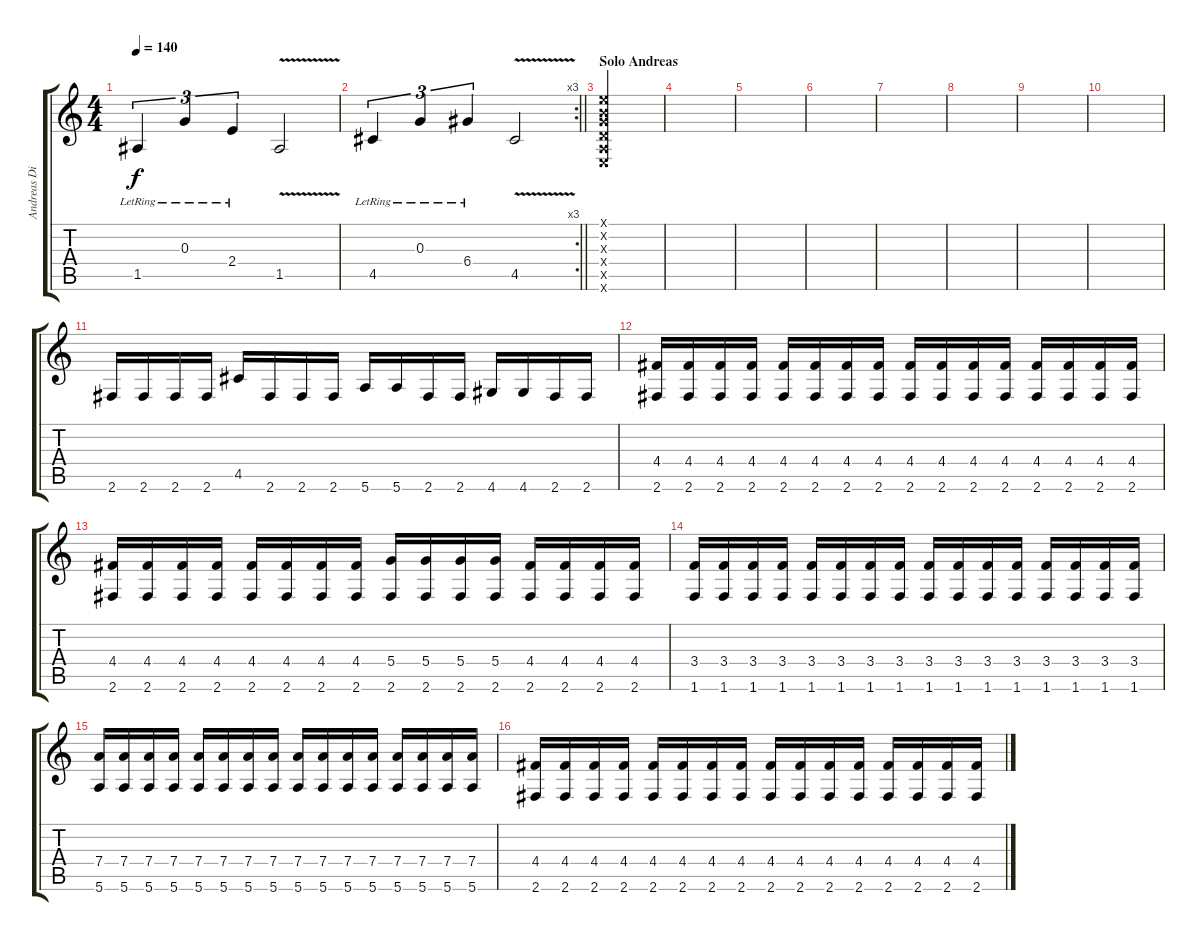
\track ("Andreas Dist" "Andreas Di") {instrument distortionguitar}
\staff {score tabs}
\tuning (E4 B3 G3 D3 A2 E2) {hide}
\ts (4 4)
\tempo 140
\clef g2
\ks c
1.5{lr}.4{tu (3 2) dy f} 0.3{lr}.4{tu (3 2)} 2.4{lr}.4{tu (3 2)} 1.5{v}.2 |
\rc 3
\barLineRight lightlight
4.5{lr}.4{tu (3 2)} 0.3{lr}.4{tu (3 2)} 6.4{lr}.4{tu (3 2)} 4.5{v}.2 |
\section ("" "Solo Andreas")
(0.1{x} 0.2{x} 0.3{x} 0.4{x} 0.5{x} 0.6{x}).2 |
|
|
|
|
|
|
|
2.6.16 2.6.16 2.6.16 2.6.16 4.5.16 2.6.16 2.6.16 2.6.16 5.6.16 5.6.16 2.6.16 2.6.16 4.6.16 4.6.16 2.6.16 2.6.16 |
(4.4 2.6).16 (4.4 2.6).16 (4.4 2.6).16 (4.4 2.6).16 (4.4 2.6).16 (4.4 2.6).16 (4.4 2.6).16 (4.4 2.6).16 (4.4 2.6).16 (4.4 2.6).16 (4.4 2.6).16 (4.4 2.6).16 (4.4 2.6).16 (4.4 2.6).16 (4.4 2.6).16 (4.4 2.6).16 |
(4.4 2.6).16 (4.4 2.6).16 (4.4 2.6).16 (4.4 2.6).16 (4.4 2.6).16 (4.4 2.6).16 (4.4 2.6).16 (4.4 2.6).16 (5.4 2.6).16 (5.4 2.6).16 (5.4 2.6).16 (5.4 2.6).16 (4.4 2.6).16 (4.4 2.6).16 (4.4 2.6).16 (4.4 2.6).16 |
(3.4 1.6).16 (3.4 1.6).16 (3.4 1.6).16 (3.4 1.6).16 (3.4 1.6).16 (3.4 1.6).16 (3.4 1.6).16 (3.4 1.6).16 (3.4 1.6).16 (3.4 1.6).16 (3.4 1.6).16 (3.4 1.6).16 (3.4 1.6).16 (3.4 1.6).16 (3.4 1.6).16 (3.4 1.6).16 |
(7.4 5.6).16 (7.4 5.6).16 (7.4 5.6).16 (7.4 5.6).16 (7.4 5.6).16 (7.4 5.6).16 (7.4 5.6).16 (7.4 5.6).16 (7.4 5.6).16 (7.4 5.6).16 (7.4 5.6).16 (7.4 5.6).16 (7.4 5.6).16 (7.4 5.6).16 (7.4 5.6).16 (7.4 5.6).16 |
(4.4 2.6).16 (4.4 2.6).16 (4.4 2.6).16 (4.4 2.6).16 (4.4 2.6).16 (4.4 2.6).16 (4.4 2.6).16 (4.4 2.6).16 (4.4 2.6).16 (4.4 2.6).16 (4.4 2.6).16 (4.4 2.6).16 (4.4 2.6).16 (4.4 2.6).16 (4.4 2.6).16 (4.4 2.6).16
